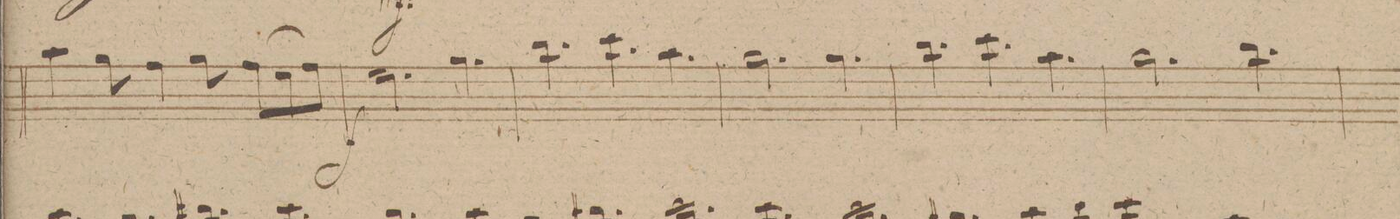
**kern	**dynam
*I"Flauto 1mo	*
*clefG2	*
*k[f#]	*
*M9/8	*
4aa\	.
8gg\	.
4ff#\	.
8gg\	.
(8ff#\L	.
8ee\)	.
8ff#\J	.
=7	=7
2.ee\	f
4.gg\	.
=8	=8
4.bb\	.
4.ccc\	.
4.aa\	.
=9	=9
2.gg\	.
4.gg\	.
=10	=10
4.bb\	.
4.ccc\	.
4.aa\	.
=11	=11
2.gg\	.
4.bb\	.
=12	=12
*-	*-
